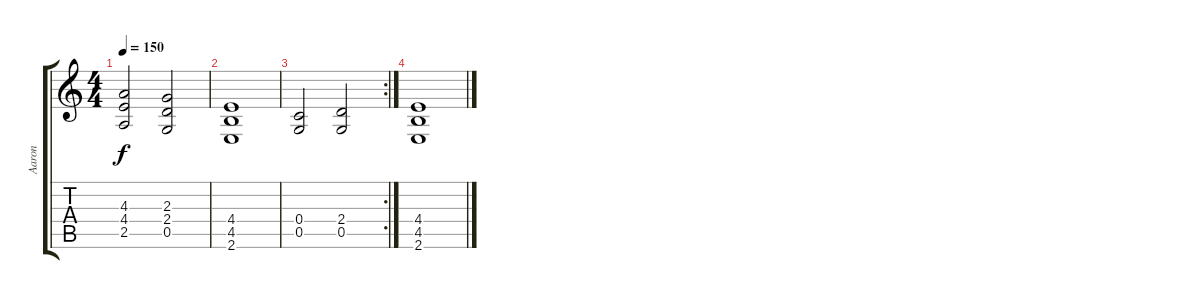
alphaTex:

\track ("Aaron" "Aaron") {instrument distortionguitar}
\staff {score tabs}
\tuning (D4 A3 F3 C3 G2 D2) {hide}
\ts (4 4)
\tempo 150
\clef g2
\ks c
(4.3 4.4 2.5).2{dy f} (2.3 2.4 0.5).2 |
(4.4 4.5 2.6).1 |
\rc 2
(0.4 0.5).2 (2.4 0.5).2 |
(4.4 4.5 2.6).1{volume 0}
